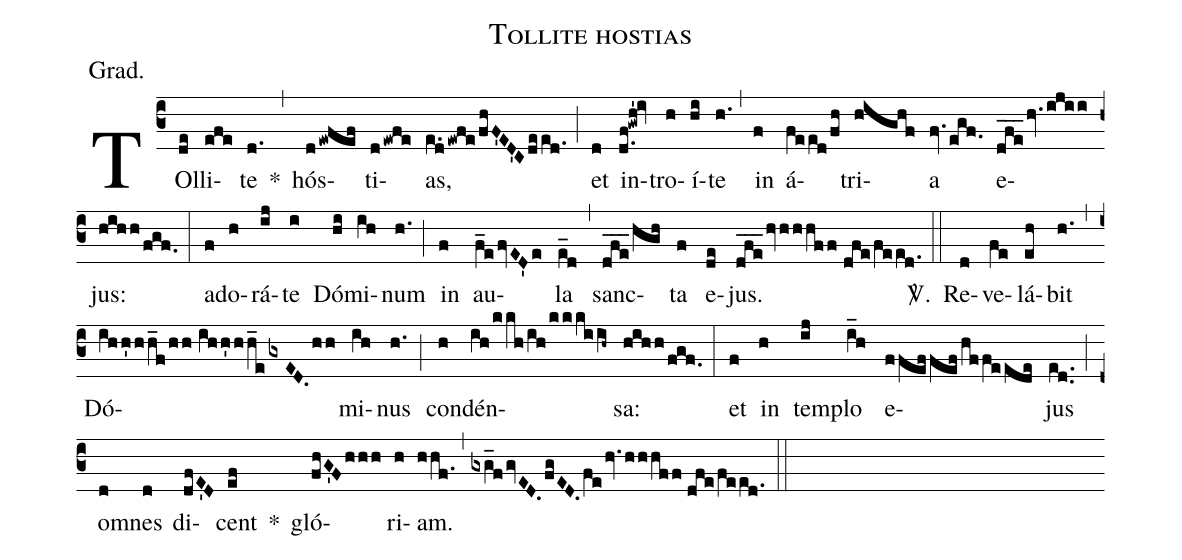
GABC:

name:Tollite hostias;
annotation:Grad.;
mode:5;
office-part:Gradual;
%%
(c3) TOl(de)li(efe)te(d.) *(,) hós(dewfef)ti(dewfe)as,(e.dewfe/fhF'ED'Cdeed.) (;) et(d) in(d.f!gwh'!iv)tro(h)í(hi)te(h.) (,) in(f) á(feed/fh)tri(highf)a(fv.egf.) e(dfe___hv.ijii)jus:(hihh/fgf.) (:) a(f)do(h)rá(ij)te(i) Dó(hi)mi(ih)num(h.) (;) in(f) au(f_efvED'e)la(e_d) (,) sanc(dfe___/hgh)ta(f) e(de)jus.(dfe___/hvhhhff//dfe/feed.) <sp>V/</sp>.(::) Re(d)ve(fe)lá(eh)bit(h.) (,) Dó(ihh'hh_f/hh//ihh'hh_e/gxED.hh)mi(ih)nus(h.) (;) con(h)dén(ih/kkh/ih/kkkiih~)sa:(hihh/fgf.) (:) et(f) in(h) tem(ij)plo(i_h) e(ffeffef/hffeede)jus(ed..) (;) om(d)nes(d) di(dfE'D)cent(ef) *() gló(fhG'Fhhh)ri(h)am.(hhf.) (,) (gxg_f/gvED.fgED.fe/hv.hhhff//dfe/feed.) (::)
